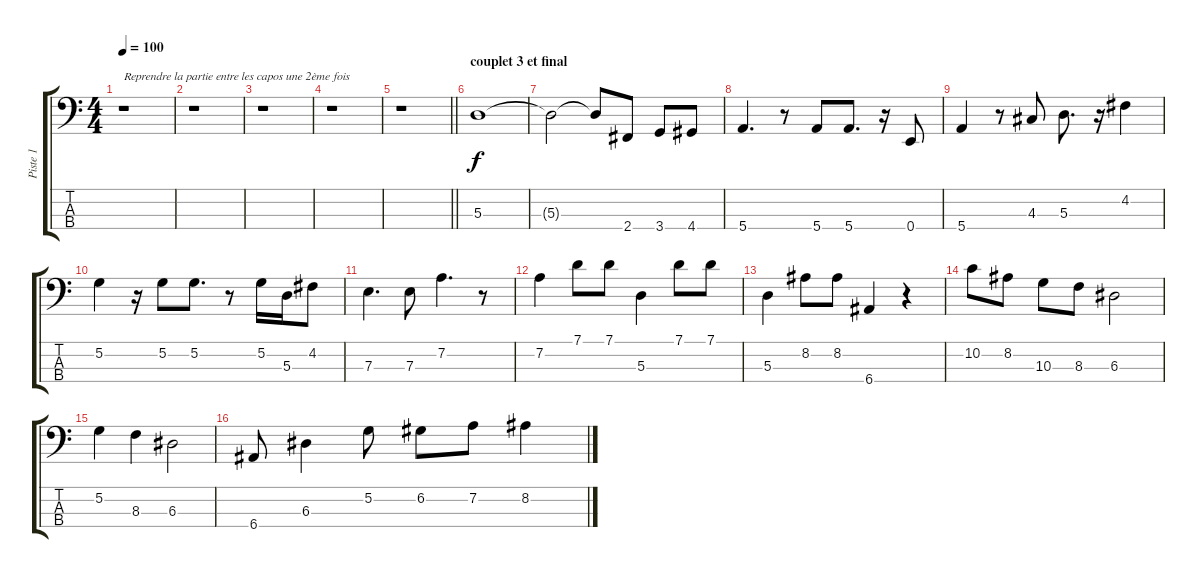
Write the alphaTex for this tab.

\track ("Piste 1" "Piste 1") {instrument electricbassfinger}
\staff {score tabs}
\tuning (G2 D2 A1 E1) {hide}
\ts (4 4)
\tempo 100
\clef f4
\ks c
r.1{txt "Reprendre la partie entre les capos une 2ème fois" dy f} |
r.1 |
r.1 |
r.1 |
\barLineRight lightlight
r.1 |
\section ("" "couplet 3 et final")
5.3.1 |
5.3{t}.2 5.3{t}.8 2.4.8 3.4.8 4.4.8 |
5.4.4{d} r.8 5.4.8 5.4.8{d} r.16 0.4.8 |
5.4.4 r.8 4.3.8 5.3.8{d} r.16 4.2.4 |
5.2.4 r.16 5.2.8 5.2.8{d} r.8 5.2.16 5.3.16 4.2.8 |
7.3.4{d} 7.3.8 7.2.4{d} r.8 |
7.2.4 7.1.8 7.1.8 5.3.4 7.1.8 7.1.8 |
5.3.4 8.2.8 8.2.8 6.4.4 r.4 |
10.2.8 8.2.8 10.3.8 8.3.8 6.3.2 |
5.2.4 8.3.4 6.3.2 |
6.4.8 6.3.4 5.2.8 6.2.8 7.2.8 8.2.4
